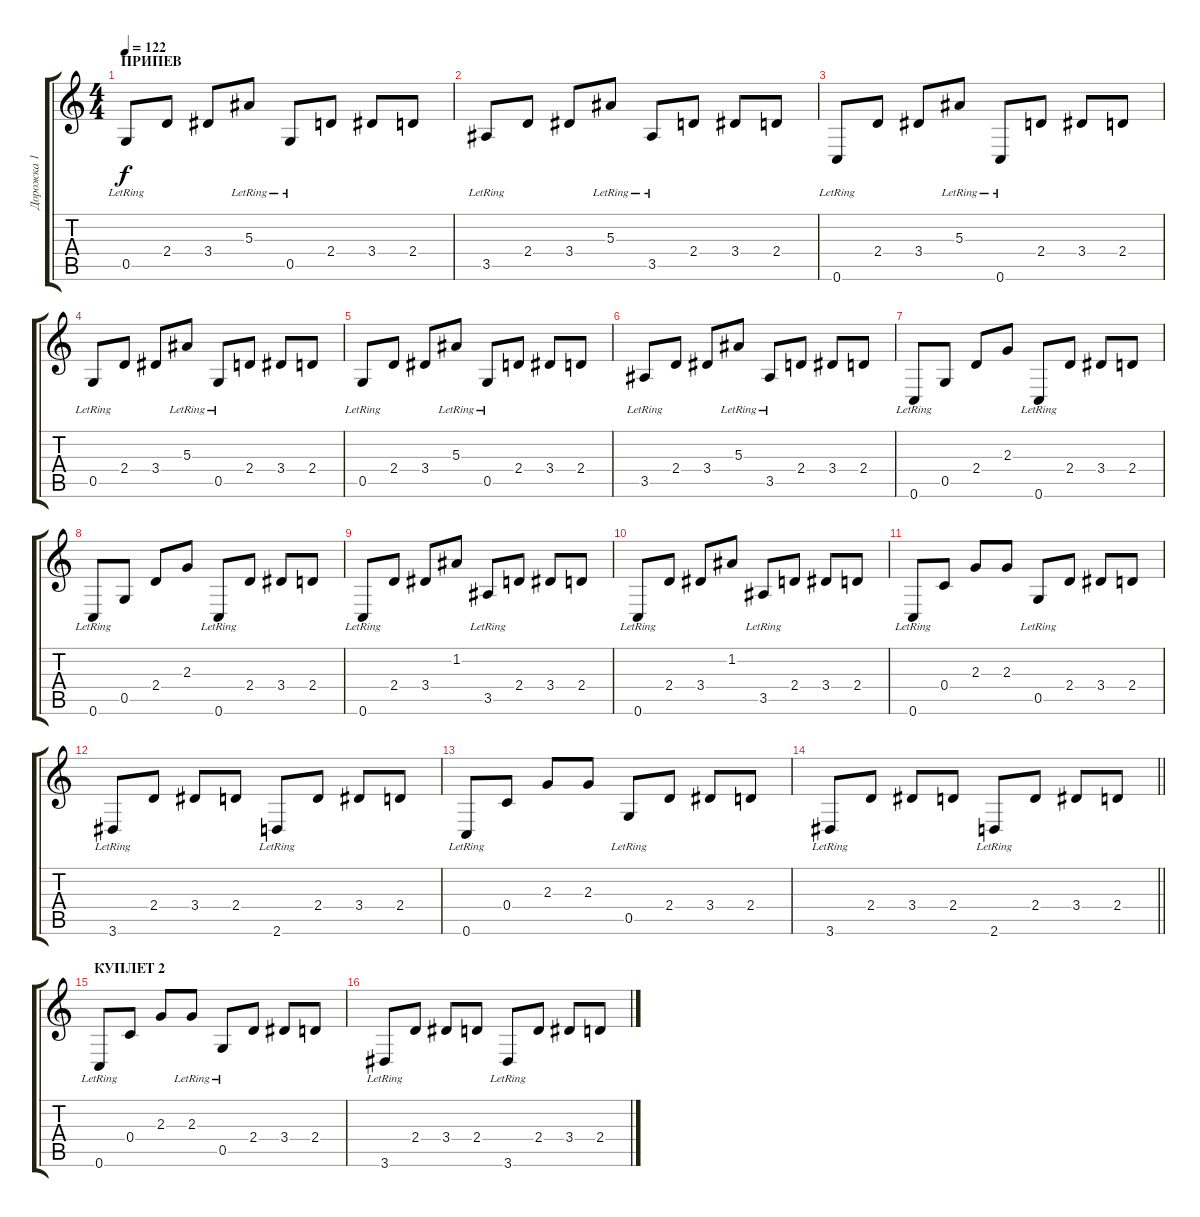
\track ("Дорожка 1" "Дорожка 1") {instrument electricguitarclean}
\staff {score tabs}
\tuning (D4 A3 F3 C3 G2 C2) {hide}
\ts (4 4)
\section ("" "ПРИПЕВ")
\tempo 122
\clef g2
\ks c
0.5{lr}.8{dy f} 2.4.8 3.4.8 5.3{lr}.8 0.5{lr}.8 2.4.8 3.4.8 2.4.8 |
3.5{lr}.8 2.4.8 3.4.8 5.3{lr}.8 3.5{lr}.8 2.4.8 3.4.8 2.4.8 |
0.6{lr}.8 2.4.8 3.4.8 5.3{lr}.8 0.6{lr}.8 2.4.8 3.4.8 2.4.8 |
0.5{lr}.8 2.4.8 3.4.8 5.3{lr}.8 0.5{lr}.8 2.4.8 3.4.8 2.4.8 |
0.5{lr}.8 2.4.8 3.4.8 5.3{lr}.8 0.5{lr}.8 2.4.8 3.4.8 2.4.8 |
3.5{lr}.8 2.4.8 3.4.8 5.3{lr}.8 3.5{lr}.8 2.4.8 3.4.8 2.4.8 |
0.6{lr}.8 0.5.8 2.4.8 2.3.8 0.6{lr}.8 2.4.8 3.4.8 2.4.8 |
0.6{lr}.8 0.5.8 2.4.8 2.3.8 0.6{lr}.8 2.4.8 3.4.8 2.4.8 |
0.6{lr}.8 2.4.8 3.4.8 1.2.8 3.5{lr}.8 2.4.8 3.4.8 2.4.8 |
0.6{lr}.8 2.4.8 3.4.8 1.2.8 3.5{lr}.8 2.4.8 3.4.8 2.4.8 |
0.6{lr}.8 0.4.8 2.3.8 2.3.8 0.5{lr}.8 2.4.8 3.4.8 2.4.8 |
3.6{lr}.8 2.4.8 3.4.8 2.4.8 2.6{lr}.8 2.4.8 3.4.8 2.4.8 |
0.6{lr}.8 0.4.8 2.3.8 2.3.8 0.5{lr}.8 2.4.8 3.4.8 2.4.8 |
\barLineRight lightlight
3.6{lr}.8 2.4.8 3.4.8 2.4.8 2.6{lr}.8 2.4.8 3.4.8 2.4.8 |
\section ("" "КУПЛЕТ 2")
0.6{lr}.8 0.4.8 2.3.8 2.3{lr}.8 0.5{lr}.8 2.4.8 3.4.8 2.4.8 |
3.6{lr}.8 2.4.8 3.4.8 2.4.8 3.6{lr}.8 2.4.8 3.4.8 2.4.8
